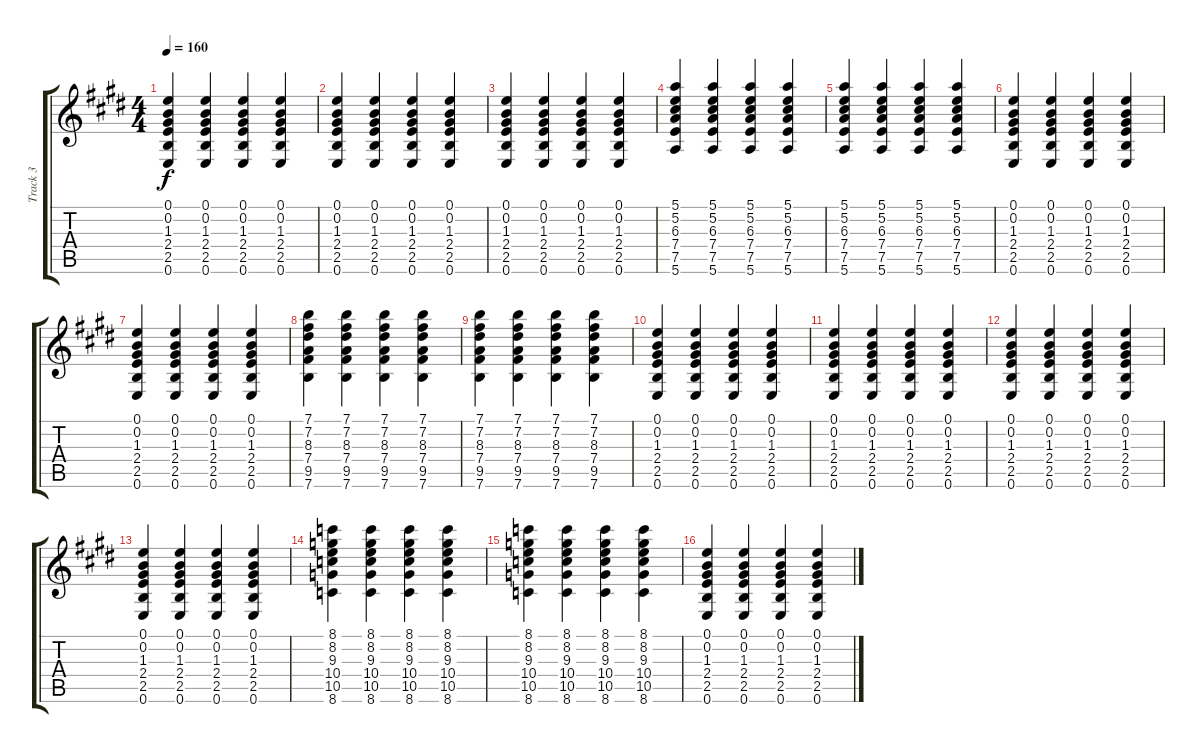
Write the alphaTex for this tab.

\track ("Track 3" "Track 3") {instrument acousticguitarsteel}
\staff {score tabs}
\tuning (E4 B3 G3 D3 A2 E2) {hide}
\ts (4 4)
\tempo 160
\clef g2
\ks e
(0.1 0.2 1.3 2.4 2.5 0.6).4{dy f} (0.1 0.2 1.3 2.4 2.5 0.6).4 (0.1 0.2 1.3 2.4 2.5 0.6).4 (0.1 0.2 1.3 2.4 2.5 0.6).4 |
(0.1 0.2 1.3 2.4 2.5 0.6).4 (0.1 0.2 1.3 2.4 2.5 0.6).4 (0.1 0.2 1.3 2.4 2.5 0.6).4 (0.1 0.2 1.3 2.4 2.5 0.6).4 |
(0.1 0.2 1.3 2.4 2.5 0.6).4 (0.1 0.2 1.3 2.4 2.5 0.6).4 (0.1 0.2 1.3 2.4 2.5 0.6).4 (0.1 0.2 1.3 2.4 2.5 0.6).4 |
(5.1 5.2 6.3 7.4 7.5 5.6).4 (5.1 5.2 6.3 7.4 7.5 5.6).4 (5.1 5.2 6.3 7.4 7.5 5.6).4 (5.1 5.2 6.3 7.4 7.5 5.6).4 |
(5.1 5.2 6.3 7.4 7.5 5.6).4 (5.1 5.2 6.3 7.4 7.5 5.6).4 (5.1 5.2 6.3 7.4 7.5 5.6).4 (5.1 5.2 6.3 7.4 7.5 5.6).4 |
(0.1 0.2 1.3 2.4 2.5 0.6).4 (0.1 0.2 1.3 2.4 2.5 0.6).4 (0.1 0.2 1.3 2.4 2.5 0.6).4 (0.1 0.2 1.3 2.4 2.5 0.6).4 |
(0.1 0.2 1.3 2.4 2.5 0.6).4 (0.1 0.2 1.3 2.4 2.5 0.6).4 (0.1 0.2 1.3 2.4 2.5 0.6).4 (0.1 0.2 1.3 2.4 2.5 0.6).4 |
(7.1 7.2 8.3 7.4 9.5 7.6).4 (7.1 7.2 8.3 7.4 9.5 7.6).4 (7.1 7.2 8.3 7.4 9.5 7.6).4 (7.1 7.2 8.3 7.4 9.5 7.6).4 |
(7.1 7.2 8.3 7.4 9.5 7.6).4 (7.1 7.2 8.3 7.4 9.5 7.6).4 (7.1 7.2 8.3 7.4 9.5 7.6).4 (7.1 7.2 8.3 7.4 9.5 7.6).4 |
(0.1 0.2 1.3 2.4 2.5 0.6).4 (0.1 0.2 1.3 2.4 2.5 0.6).4 (0.1 0.2 1.3 2.4 2.5 0.6).4 (0.1 0.2 1.3 2.4 2.5 0.6).4 |
(0.1 0.2 1.3 2.4 2.5 0.6).4 (0.1 0.2 1.3 2.4 2.5 0.6).4 (0.1 0.2 1.3 2.4 2.5 0.6).4 (0.1 0.2 1.3 2.4 2.5 0.6).4 |
(0.1 0.2 1.3 2.4 2.5 0.6).4 (0.1 0.2 1.3 2.4 2.5 0.6).4 (0.1 0.2 1.3 2.4 2.5 0.6).4 (0.1 0.2 1.3 2.4 2.5 0.6).4 |
(0.1 0.2 1.3 2.4 2.5 0.6).4 (0.1 0.2 1.3 2.4 2.5 0.6).4 (0.1 0.2 1.3 2.4 2.5 0.6).4 (0.1 0.2 1.3 2.4 2.5 0.6).4 |
(8.1 8.2 9.3 10.4 10.5 8.6).4 (8.1 8.2 9.3 10.4 10.5 8.6).4 (8.1 8.2 9.3 10.4 10.5 8.6).4 (8.1 8.2 9.3 10.4 10.5 8.6).4 |
(8.1 8.2 9.3 10.4 10.5 8.6).4 (8.1 8.2 9.3 10.4 10.5 8.6).4 (8.1 8.2 9.3 10.4 10.5 8.6).4 (8.1 8.2 9.3 10.4 10.5 8.6).4 |
(0.1 0.2 1.3 2.4 2.5 0.6).4 (0.1 0.2 1.3 2.4 2.5 0.6).4 (0.1 0.2 1.3 2.4 2.5 0.6).4 (0.1 0.2 1.3 2.4 2.5 0.6).4
